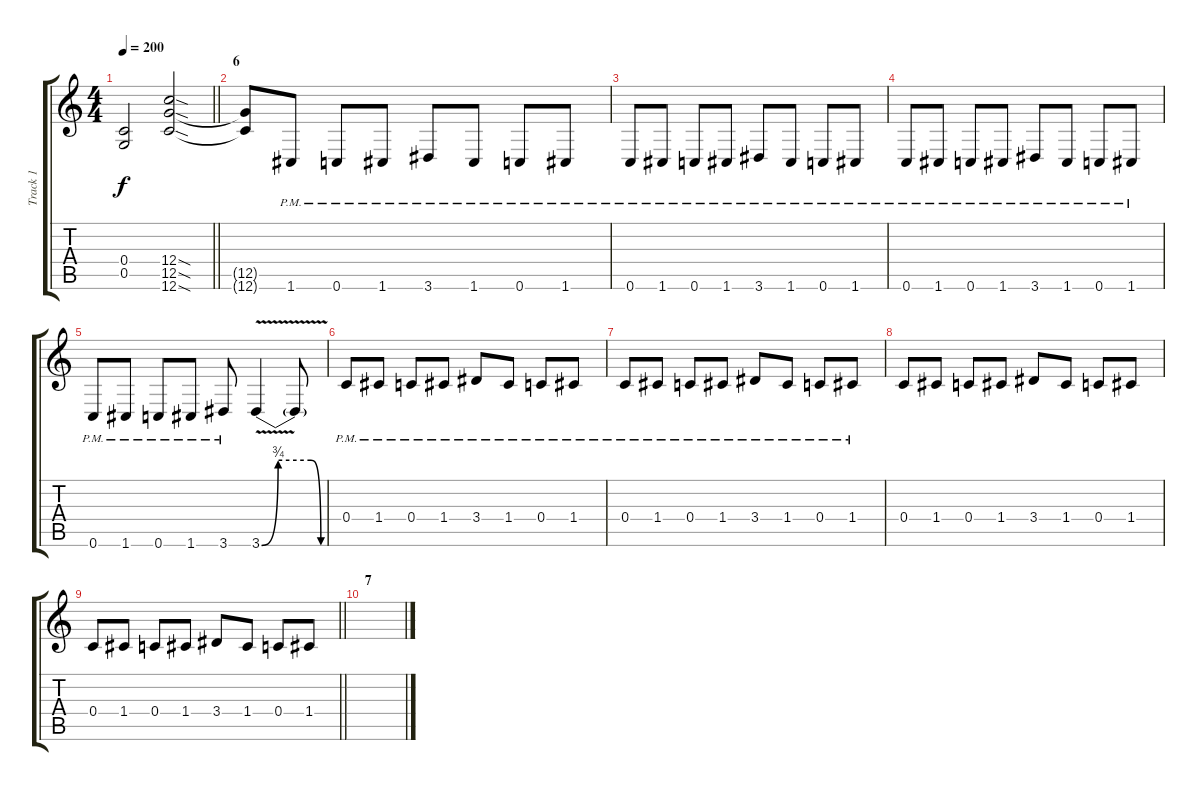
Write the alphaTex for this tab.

\track ("Track 1" "Track 1") {instrument distortionguitar}
\staff {score tabs}
\tuning (D4 A3 F3 C3 G2 C2) {hide}
\ts (4 4)
\tempo 200
\clef g2
\barLineRight lightlight
\ks c
(0.4{t} 0.5{t}).2{dy f} (12.4{sod} 12.5{sod} 12.6{sod}).2 |
\section ("" "6")
(12.5{t} 12.6{t}).8 1.6{pm}.8 0.6{pm}.8 1.6{pm}.8 3.6{pm}.8 1.6{pm}.8 0.6{pm}.8 1.6{pm}.8 |
0.6{pm}.8 1.6{pm}.8 0.6{pm}.8 1.6{pm}.8 3.6{pm}.8 1.6{pm}.8 0.6{pm}.8 1.6{pm}.8 |
0.6{pm}.8 1.6{pm}.8 0.6{pm}.8 1.6{pm}.8 3.6{pm}.8 1.6{pm}.8 0.6{pm}.8 1.6{pm}.8 |
0.6{pm}.8 1.6{pm}.8 0.6{pm}.8 1.6{pm}.8 3.6{pm}.8 3.6{be (custom 0 0 15 3 45 3 54 0 60 0) v}.4 3.6{t}.8 |
0.4{pm}.8 1.4{pm}.8 0.4{pm}.8 1.4{pm}.8 3.4{pm}.8 1.4{pm}.8 0.4{pm}.8 1.4{pm}.8 |
0.4{pm}.8 1.4{pm}.8 0.4{pm}.8 1.4{pm}.8 3.4{pm}.8 1.4{pm}.8 0.4{pm}.8 1.4{pm}.8 |
0.4.8 1.4.8 0.4.8 1.4.8 3.4.8 1.4.8 0.4.8 1.4.8 |
\barLineRight lightlight
0.4.8 1.4.8 0.4.8 1.4.8 3.4.8 1.4.8 0.4.8 1.4.8 |
\section ("" "7")
